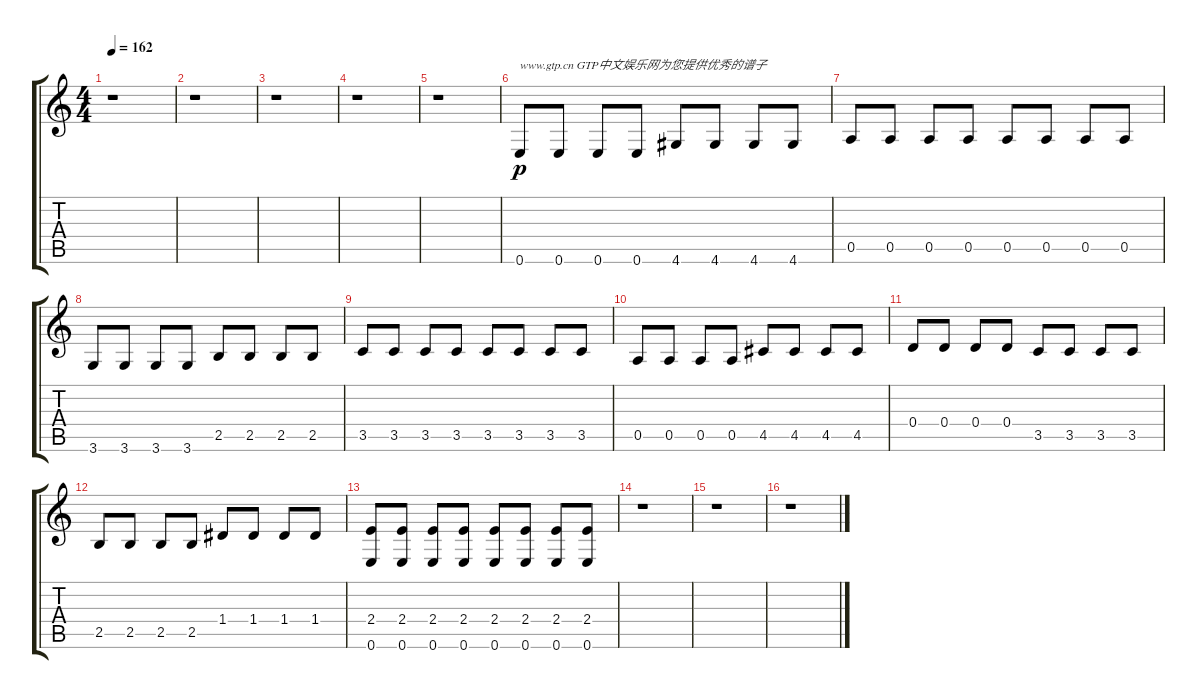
\track "" {instrument overdrivenguitar}
\staff {score tabs}
\tuning (E4 B3 G3 D3 A2 E2) {hide}
\ts (4 4)
\tempo 162
\clef g2
\ks c
r.1{dy p} |
r.1 |
r.1 |
r.1 |
r.1 |
0.6.8{txt "www.gtp.cn GTP中文娱乐网为您提供优秀的谱子"} 0.6.8 0.6.8 0.6.8 4.6.8 4.6.8 4.6.8 4.6.8 |
0.5.8 0.5.8 0.5.8 0.5.8 0.5.8 0.5.8 0.5.8 0.5.8 |
3.6.8 3.6.8 3.6.8 3.6.8 2.5.8 2.5.8 2.5.8 2.5.8 |
3.5.8 3.5.8 3.5.8 3.5.8 3.5.8 3.5.8 3.5.8 3.5.8 |
0.5.8 0.5.8 0.5.8 0.5.8 4.5.8 4.5.8 4.5.8 4.5.8 |
0.4.8 0.4.8 0.4.8 0.4.8 3.5.8 3.5.8 3.5.8 3.5.8 |
2.5.8 2.5.8 2.5.8 2.5.8 1.4.8 1.4.8 1.4.8 1.4.8 |
(2.4 0.6).8 (2.4 0.6).8 (2.4 0.6).8 (2.4 0.6).8 (2.4 0.6).8 (2.4 0.6).8 (2.4 0.6).8 (2.4 0.6).8 |
r.1 |
r.1 |
r.1
